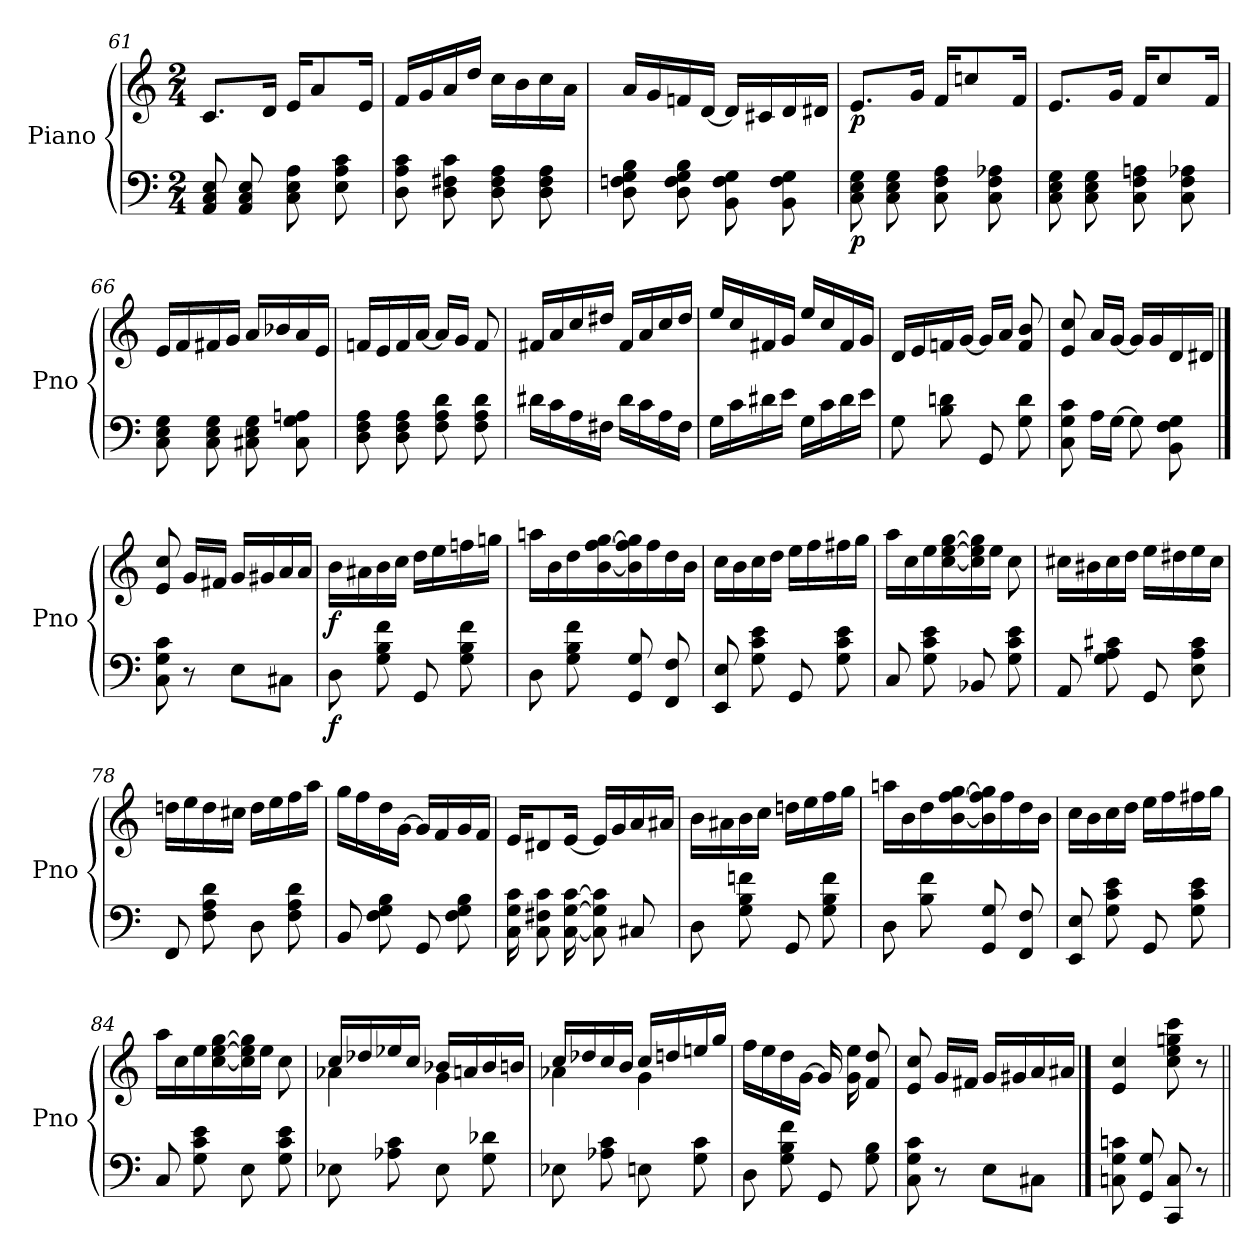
**kern	**dynam	**kern	**dynam
*part2	*part2	*part1	*part1
*staff2	*staff2	*staff1	*staff1
*I"Piano	*	*I"Piano	*
*I'Pno	*	*I'Pno	*
!!LO:LB:g=z
*clefF4	*	*clefG2	*
*k[]	*	*k[]	*
*M2/4	*	*M2/4	*
=61	=61	=61	=61
8AA/ 8C/ 8E/	.	8.c/L	.
8AA/ 8C/ 8E/	.	.	.
.	.	16d/Jk	.
8C\ 8E\ 8A\	.	16e/KL	.
.	.	8a/	.
8E\ 8A\ 8c\	.	.	.
.	.	16e/Jk	.
=62	=62	=62	=62
8D\ 8A\ 8c\	.	16f/LL	.
.	.	16g/	.
8D\ 8F#X\ 8c\	.	16a/	.
.	.	16dd/JJ	.
8D\ 8F#\ 8A\	.	16cc\LL	.
!	!	!	!LO:DY:b
.	.	16b\	other-dynamics
8D\ 8F#\ 8A\	.	16cc\	.
.	.	16a\JJ	.
=63	=63	=63	=63
8D\ 8Fn\ 8G\ 8B\	.	16a/LL	.
.	.	16g/	.
8D\ 8F\ 8G\ 8B\	.	16fn/	.
.	.	[16d/JJ	.
8BB\ 8F\ 8G\	.	16d/LL]	.
.	.	16c#X/	.
!	!LO:DY:b	!	!LO:DY:b
8BB\ 8F\ 8G\	other-dynamics	16d/	other-dynamics
.	.	16d#X/JJ	.
=64	=64	=64	=64
!	!LO:DY:b	!	!LO:DY:b
8C\ 8E\ 8G\	p	8.e/L	p
8C\ 8E\ 8G\	.	.	.
.	.	16g/Jk	.
8C\ 8F\ 8A\	.	16f/KL	.
.	.	8ccn/	.
8C\ 8F\ 8A-X\	.	.	.
.	.	16f/Jk	.
=65	=65	=65	=65
8C\ 8E\ 8G\	.	8.e/L	.
8C\ 8E\ 8G\	.	.	.
.	.	16g/Jk	.
8C\ 8F\ 8An\	.	16f/KL	.
.	.	8cc/	.
8C\ 8F\ 8A-X\	.	.	.
.	.	16f/Jk	.
!!LO:LB:g=z
=66	=66	=66	=66
8C\ 8E\ 8G\	.	16e/LL	.
.	.	16f/	.
8C\ 8E\ 8G\	.	16f#X/	.
.	.	16g/JJ	.
8C#X\ 8E\ 8G\	.	16a/LL	.
.	.	16b-X/	.
!	!LO:DY:b	!	!LO:DY:b
8C#\ 8G\ 8An\	other-dynamics	16a/	other-dynamics
.	.	16e/JJ	.
=67	=67	=67	=67
8D\ 8F\ 8A\	.	16fn/LL	.
.	.	16e/	.
8D\ 8F\ 8A\	.	16f/	.
.	.	[16a/JJ	.
8F\ 8A\ 8d\	.	16a/LL]	.
.	.	16g/JJ	.
!	!LO:DY:b	!	!LO:DY:b
8F\ 8A\ 8d\	other-dynamics	8f/	other-dynamics
=68	=68	=68	=68
16d#X\LL	.	16f#X/LL	.
16c\	.	16a/	.
16A\	.	16cc/	.
16F#X\JJ	.	16dd#X/JJ	.
16d#\LL	.	16f#/LL	.
16c\	.	16a/	.
16A\	.	16cc/	.
16F#\JJ	.	16dd#/JJ	.
=69	=69	=69	=69
16G\LL	.	16ee/LL	.
16c\	.	16cc/	.
16d#X\	.	16f#X/	.
16e\JJ	.	16g/JJ	.
16G\LL	.	16ee/LL	.
16c\	.	16cc/	.
16d#\	.	16f#/	.
16e\JJ	.	16g/JJ	.
=70	=70	=70	=70
8G\	.	16d/LL	.
.	.	16e/	.
8B\ 8dn\	.	16fn/	.
.	.	[16g/JJ	.
8GG/	.	16g/LL]	.
.	.	16a/JJ	.
8G\ 8d\	.	8f/ 8b/	.
!!LO:LB:g=z
=71	=71	=71	=71
8C\ 8G\ 8c\	.	8e/ 8cc/	.
16A\LL	.	16a/LL	.
[16G\JJ	.	[16g/JJ	.
8G\]	.	16g/LL]	.
.	.	16g/	.
8BB\ 8F\ 8G\	.	16d/	.
.	.	16d#X/JJ	.
==72	==72	==72	==72
8C\ 8G\ 8c\	.	8e/ 8cc/	.
8r	.	16g/LL	.
.	.	16f#X/JJ	.
8E\L	.	16g/LL	.
.	.	16g#X/	.
8C#X\J	.	16a/	.
!	!	!	!LO:DY:b
.	.	16a/JJ	other-dynamics
=73!|	=73!|	=73!|	=73!|
!	!LO:DY:b	!	!LO:DY:b
8D\	f	16b\LL	f
.	.	16a#X\	.
8G\ 8B\ 8f\	.	16b\	.
.	.	16cc\JJ	.
8GG/	.	16dd\LL	.
.	.	16ee\	.
8G\ 8B\ 8f\	.	16ffn\	.
.	.	16ggn\JJ	.
=74	=74	=74	=74
8D\	.	16aan\LL	.
.	.	16b\	.
8G\ 8B\ 8f\	.	16dd\	.
.	.	[16b\ [16ff\ [16gg\	.
8GG/ 8G/	.	16b\] 16ff\] 16gg\]	.
.	.	16ff\	.
8FF/ 8F/	.	16dd\	.
.	.	16b\JJ	.
=75	=75	=75	=75
8EE/ 8E/	.	16cc\LL	.
.	.	16b\	.
8G\ 8c\ 8e\	.	16cc\	.
.	.	16dd\JJ	.
8GG/	.	16ee\LL	.
.	.	16ff\	.
8G\ 8c\ 8e\	.	16ff#X\	.
.	.	16gg\JJ	.
!!LO:LB:g=z
=76	=76	=76	=76
8C/	.	16aa\LL	.
.	.	16cc\	.
8G\ 8c\ 8e\	.	16ee\	.
.	.	[16cc\ [16ee\ [16gg\	.
8BB-X/	.	16cc\] 16ee\] 16gg\]	.
.	.	16ee\JJ	.
8G\ 8c\ 8e\	.	8cc\	.
=77	=77	=77	=77
8AA/	.	16cc#X\LL	.
.	.	16b#X\	.
8G\ 8A\ 8c#X\	.	16cc#\	.
.	.	16dd\JJ	.
8GG/	.	16ee\LL	.
.	.	16dd#X\	.
8E\ 8A\ 8c#\	.	16ee\	.
.	.	16cc#\JJ	.
=78	=78	=78	=78
8FF/	.	16ddn\LL	.
.	.	16ee\	.
8F\ 8A\ 8d\	.	16dd\	.
.	.	16cc#X\JJ	.
8D\	.	16dd\LL	.
.	.	16ee\	.
8F\ 8A\ 8d\	.	16ff\	.
.	.	16aa\JJ	.
=79	=79	=79	=79
8BB/	.	16gg\LL	.
.	.	16ff\	.
8F\ 8G\ 8B\	.	16dd\	.
.	.	[16g\JJ	.
8GG/	.	16g/LL]	.
.	.	16f/	.
8F\ 8G\ 8B\	.	16g/	.
.	.	16f/JJ	.
=80	=80	=80	=80
16C\ 16G\ 16c\	.	16e/KL	.
8C\ 8F#X\ 8c\	.	8d#X/	.
[16C\ [16G\ [16c\	.	[16e/Jk	.
8C\] 8G\] 8c\]	.	16e/LL]	.
.	.	16g/	.
8C#X/	.	16a/	.
.	.	16a#X/JJ	.
!!LO:LB:g=z
=81	=81	=81	=81
8D\	.	16b\LL	.
.	.	16a#X\	.
8G\ 8B\ 8fn\	.	16b\	.
.	.	16cc\JJ	.
8GG/	.	16ddn\LL	.
.	.	16ee\	.
8G\ 8B\ 8f\	.	16ff\	.
.	.	16gg\JJ	.
=82	=82	=82	=82
8D\	.	16aan\LL	.
.	.	16b\	.
8B\ 8f\	.	16dd\	.
.	.	[16b\ [16ff\ [16gg\	.
8GG/ 8G/	.	16b\] 16ff\] 16gg\]	.
.	.	16ff\	.
8FF/ 8F/	.	16dd\	.
.	.	16b\JJ	.
=83	=83	=83	=83
8EE/ 8E/	.	16cc\LL	.
.	.	16b\	.
8G\ 8c\ 8e\	.	16cc\	.
.	.	16dd\JJ	.
8GG/	.	16ee\LL	.
.	.	16ff\	.
8G\ 8c\ 8e\	.	16ff#X\	.
.	.	16gg\JJ	.
=84	=84	=84	=84
8C/	.	16aa\LL	.
.	.	16cc\	.
8G\ 8c\ 8e\	.	16ee\	.
.	.	[16cc\ [16ee\ [16gg\	.
8E\	.	16cc\] 16ee\] 16gg\]	.
.	.	16ee\JJ	.
8G\ 8c\ 8e\	.	8cc\	.
=85	=85	=85	=85
*	*	*^	*
8E-X\	.	16cc/LL	4a-X\	.
.	.	16dd-X/	.	.
8A-X\ 8c\	.	16ee-X/	.	.
.	.	16cc/JJ	.	.
8E-\	.	16b-X/LL	4g\	.
.	.	16an/	.	.
8G\ 8d-X\	.	16b-/	.	.
.	.	16bn/JJ	.	.
!!LO:PB:g=z	!!
=86	=86	=86	=86	=86
8E-X\	.	16cc/LL	4a-X\	.
.	.	16dd-X/	.	.
8A-X\ 8c\	.	16cc/	.	.
.	.	16b/JJ	.	.
8En\	.	16cc/LL	4g\	.
.	.	16ddn/	.	.
8G\ 8c\	.	16een/	.	.
.	.	16gg/JJ	.	.
*	*	*v	*v	*
=87	=87	=87	=87
8D\	.	16ff\LL	.
.	.	16ee\	.
8G\ 8B\ 8f\	.	16dd\	.
.	.	[16g\JJ	.
8GG/	.	16g/]	.
.	.	16g\ 16ee\	.
8G\ 8B\	.	8f/ 8dd/	.
=88	=88	=88	=88
8C\ 8G\ 8c\	.	8e/ 8cc/	.
8r	.	16g/LL	.
.	.	16f#X/JJ	.
8E\L	.	16g/LL	.
.	.	16g#X/	.
8C#X\J	.	16a/	.
.	.	16a#X/JJ	.
==89	==89	==89	==89
8Cn\ 8G\ 8cn\	.	4e/ 4cc/	.
8GG/ 8G/	.	.	.
8CC/ 8C/	.	8cc\ 8ee\ 8ggn\ 8ccc\	.
8r	.	8r	.
=||	=||	=||	=||
*-	*-	*-	*-
